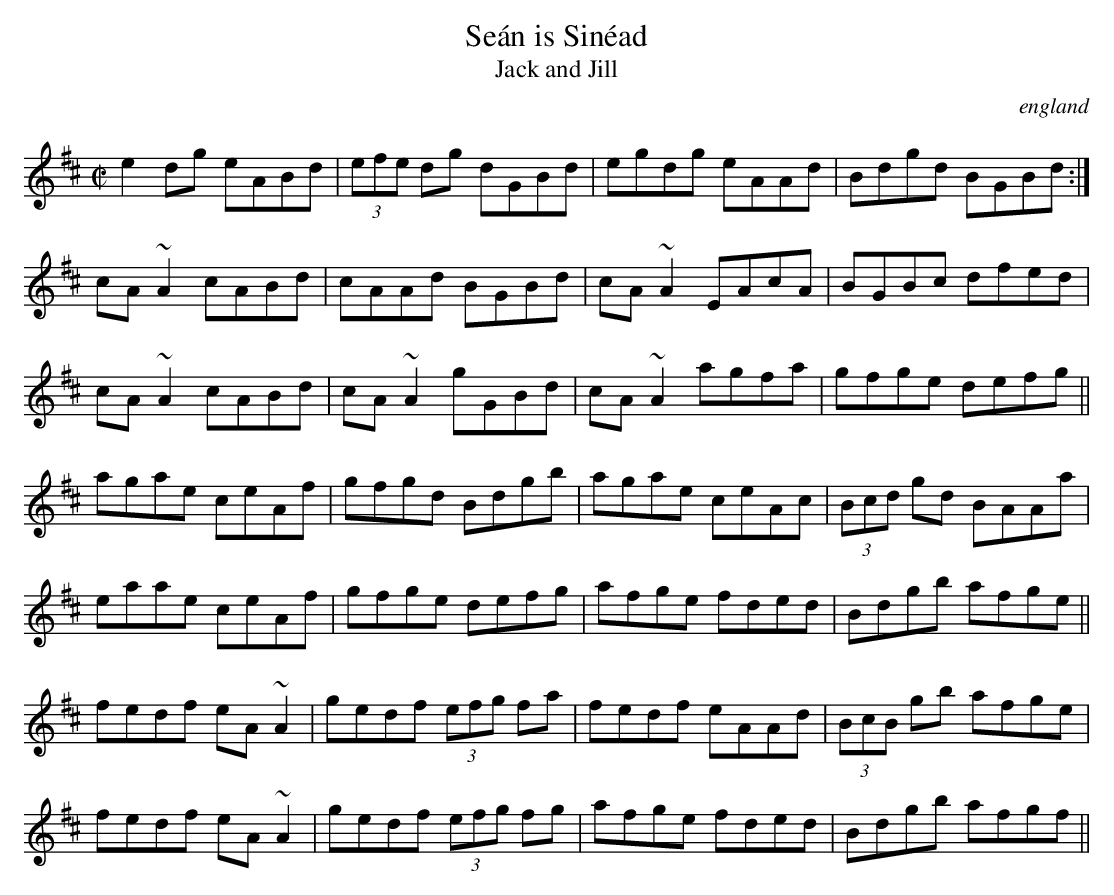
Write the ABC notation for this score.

X:1
T:Se\'an is Sin\'ead
T:Jack and Jill
O:england
M:C|
K:Amix
e2dg eABd|(3efe dg dGBd|egdg eAAd|Bdgd BGBd:|
cA~A2 cABd|cAAd BGBd|cA~A2 EAcA|BGBc dfed|
cA~A2 cABd|cA~A2 gGBd|cA~A2 agfa|gfge defg||
agae ceAf|gfgd Bdgb|agae ceAc|(3Bcd gd BAAa|
eaae ceAf|gfge defg|afge fded|Bdgb afge||
fedf eA~A2|gedf (3efg fa|fedf eAAd|(3BcB gb afge|
fedf eA~A2|gedf (3efg fg|afge fded|Bdgb afgf||
